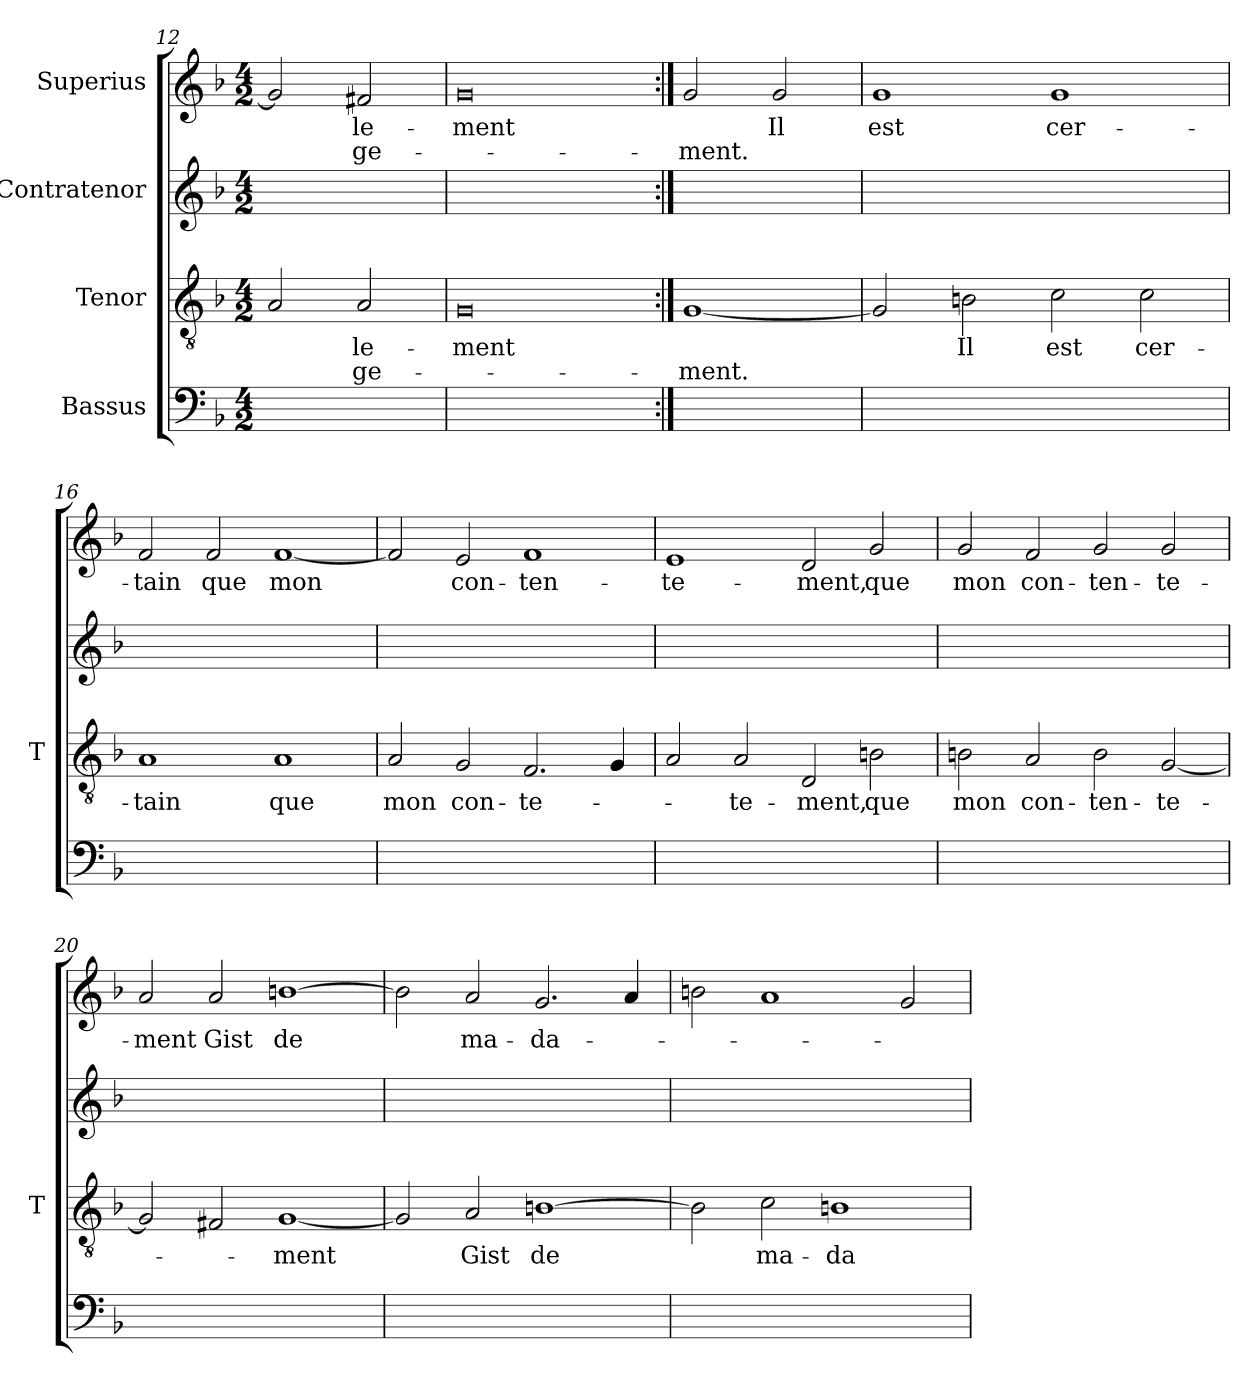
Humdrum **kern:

**kern	**kern	**text	**text	**kern	**kern	**text	**text
*part4	*part3	*part3	*part3	*part2	*part1	*part1	*part1
*staff4	*staff3	*staff3	*staff3	*staff2	*staff1	*staff1	*staff1
*I"Bassus	*I"Tenor	*	*	*I"Contratenor	*I"Superius	*	*
*	*I'T	*	*	*	*	*	*
*clefF4	*clefGv2	*	*	*clefG2	*clefG2	*	*
*k[b-]	*k[b-]	*	*	*k[b-]	*k[b-]	*	*
*M4/2	*M4/2	*	*	*M4/2	*M4/2	*	*
=12	=12	=12	=12	=12	=12	=12	=12
1ryy	2A	.	.	1ryy	2g]	.	.
.	2A	le-	ge-	.	2f#X	le-	ge-
=13	=13	=13	=13	=13	=13	=13	=13
0ryy	0G	-ment	.	0ryy	0g	-ment	.
=14:|!	=14:|!	=14:|!	=14:|!	=14:|!	=14:|!	=14:|!	=14:|!
1ryy	[1G	.	-ment.	1ryy	2g	.	-ment.
.	.	.	.	.	2g	-Il	.
=15	=15	=15	=15	=15	=15	=15	=15
0ryy	2G]	.	.	0ryy	1g	-est	.
.	2B	-Il	.	.	.	.	.
.	2c	-est	.	.	1g	cer-	.
.	2c	cer-	.	.	.	.	.
=16	=16	=16	=16	=16	=16	=16	=16
0ryy	1A	-tain	.	0ryy	2f	-tain	.
.	.	.	.	.	2f	-que	.
.	1A	-que	.	.	[1f	-mon	.
=17	=17	=17	=17	=17	=17	=17	=17
0ryy	2A	-mon	.	0ryy	2f]	.	.
.	2G	con-	.	.	2e	con-	.
.	2.F	te-	.	.	1f	ten-	.
.	4G	.	.	.	.	.	.
=18	=18	=18	=18	=18	=18	=18	=18
0ryy	2A	.	.	0ryy	1e	te-	.
.	2A	te-	.	.	.	.	.
.	2D	-ment,	.	.	2d	-ment,	.
.	2B	-que	.	.	2g	-que	.
=19	=19	=19	=19	=19	=19	=19	=19
0ryy	2B	-mon	.	0ryy	2g	-mon	.
.	2A	con-	.	.	2f	con-	.
.	2B	ten-	.	.	2g	ten-	.
.	[2G	te-	.	.	2g	te-	.
=20	=20	=20	=20	=20	=20	=20	=20
0ryy	2G]	.	.	0ryy	2a	-ment	.
.	2F#X	.	.	.	2a	-Gist	.
.	[1G	-ment	.	.	[1b	-de	.
=21	=21	=21	=21	=21	=21	=21	=21
0ryy	2G]	.	.	0ryy	2b]	.	.
.	2A	-Gist	.	.	2a	ma-	.
.	[1B	-de	.	.	2.g	da-	.
.	.	.	.	.	4a	.	.
=22	=22	=22	=22	=22	=22	=22	=22
0ryy	2B]	.	.	0ryy	2b	.	.
.	2c	ma-	.	.	1a	.	.
.	1B	da-	.	.	.	.	.
.	.	.	.	.	2g	.	.
=	=	=	=	=	=	=	=
*-	*-	*-	*-	*-	*-	*-	*-
